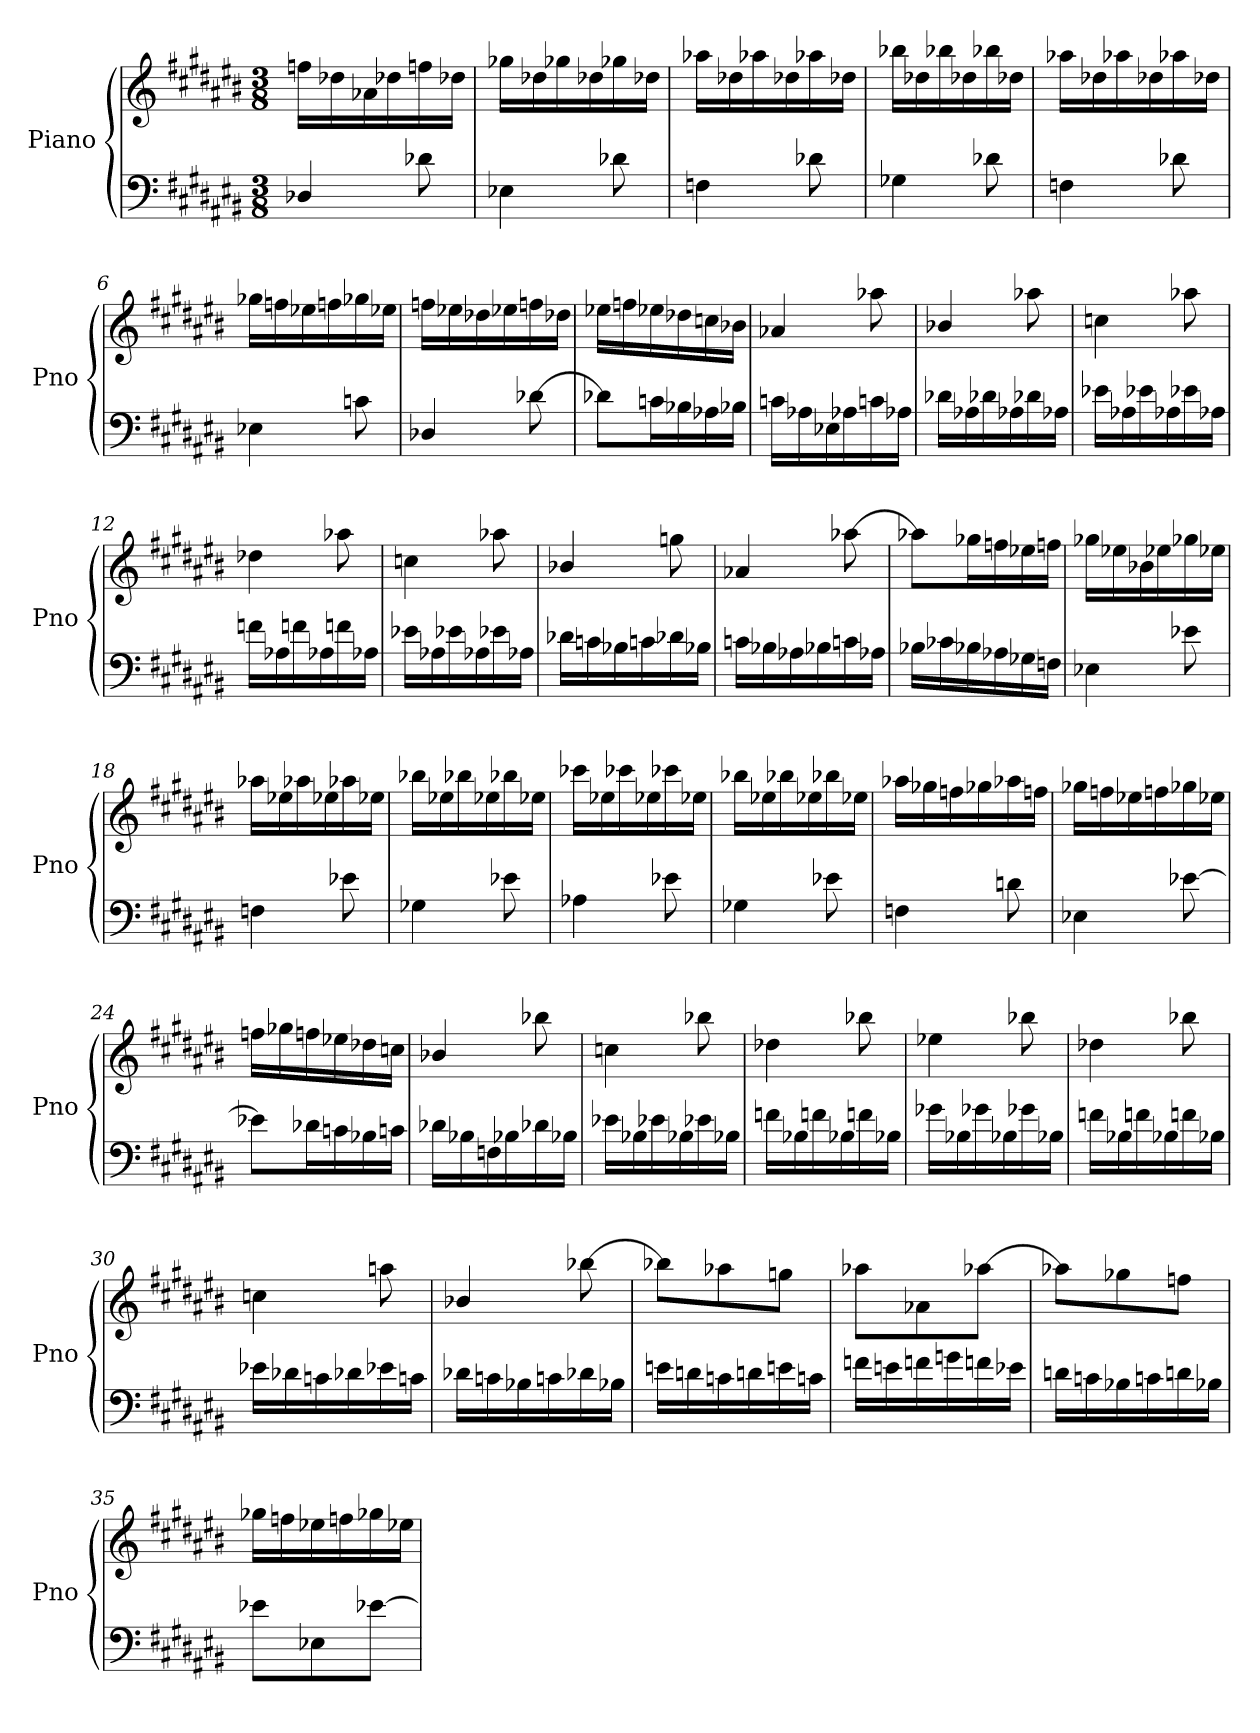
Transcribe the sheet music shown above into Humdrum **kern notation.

**kern	**kern
*part1	*part1
*staff2	*staff1
*I"Piano	*
*I'Pno	*
*clefF4	*clefG2
*k[f#c#g#d#a#e#b#]	*k[f#c#g#d#a#e#b#]
*M3/8	*M3/8
=1	=1
4D-Xi/	16ffni\LL
.	16dd-Xi\
.	16a-Xi\
.	16dd-Xi\
8d-Xi\	16ffni\
.	16dd-Xi\JJ
=2	=2
4E-Xi\	16gg-Xi\LL
.	16dd-Xi\
.	16gg-Xi\
.	16dd-Xi\
8d-Xi\	16gg-Xi\
.	16dd-Xi\JJ
=3	=3
4Fni\	16aa-Xi\LL
.	16dd-Xi\
.	16aa-Xi\
.	16dd-Xi\
8d-Xi\	16aa-Xi\
.	16dd-Xi\JJ
=4	=4
4G-Xi\	16bb-Xi\LL
.	16dd-Xi\
.	16bb-Xi\
.	16dd-Xi\
8d-Xi\	16bb-Xi\
.	16dd-Xi\JJ
=5	=5
4Fni\	16aa-Xi\LL
.	16dd-Xi\
.	16aa-Xi\
.	16dd-Xi\
8d-Xi\	16aa-Xi\
.	16dd-Xi\JJ
=6	=6
4E-Xi\	16gg-Xi\LL
.	16ffni\
.	16ee-Xi\
.	16ffni\
8cni\	16gg-Xi\
.	16ee-Xi\JJ
!!LO:LB:g=z
=7	=7
4D-Xi/	16ffni\LL
.	16ee-Xi\
.	16dd-Xi\
.	16ee-Xi\
[8d-Xi\	16ffni\
.	16dd-Xi\JJ
=8	=8
8d-Xi\L]	16ee-Xi\LL
.	16ffni\
16cni\L	16ee-Xi\
16B-Xi\	16dd-Xi\
16A-Xi\	16ccni\
16B-Xi\JJ	16b-Xi\JJ
=9	=9
16cni\LL	4a-Xi/
16A-Xi\	.
16E-Xi\	.
16A-Xi\	.
16cni\	8aa-Xi\
16A-Xi\JJ	.
=10	=10
16d-Xi\LL	4b-Xi/
16A-Xi\	.
16d-Xi\	.
16A-Xi\	.
16d-Xi\	8aa-Xi\
16A-Xi\JJ	.
=11	=11
16e-Xi\LL	4ccni\
16A-Xi\	.
16e-Xi\	.
16A-Xi\	.
16e-Xi\	8aa-Xi\
16A-Xi\JJ	.
=12	=12
16fni\LL	4dd-Xi\
16A-Xi\	.
16fni\	.
16A-Xi\	.
16fni\	8aa-Xi\
16A-Xi\JJ	.
=13	=13
16e-Xi\LL	4ccni\
16A-Xi\	.
16e-Xi\	.
16A-Xi\	.
16e-Xi\	8aa-Xi\
16A-Xi\JJ	.
!!LO:LB:g=z
=14	=14
16d-Xi\LL	4b-Xi/
16cni\	.
16B-Xi\	.
16cni\	.
16d-Xi\	8ggni\
16B-Xi\JJ	.
=15	=15
16cni\LL	4a-Xi/
16B-Xi\	.
16A-Xi\	.
16B-Xi\	.
16cni\	[8aa-Xi\
16A-Xi\JJ	.
=16	=16
16B-Xi\LL	8aa-Xi\L]
16c-Xi\	.
16B-Xi\	16gg-Xi\L
16A-Xi\	16ffni\
16G-Xi\	16ee-Xi\
16Fni\JJ	16ffni\JJ
=17	=17
4E-Xi\	16gg-Xi\LL
.	16ee-Xi\
.	16b-Xi\
.	16ee-Xi\
8e-Xi\	16gg-Xi\
.	16ee-Xi\JJ
=18	=18
4Fni\	16aa-Xi\LL
.	16ee-Xi\
.	16aa-Xi\
.	16ee-Xi\
8e-Xi\	16aa-Xi\
.	16ee-Xi\JJ
=19	=19
4G-Xi\	16bb-Xi\LL
.	16ee-Xi\
.	16bb-Xi\
.	16ee-Xi\
8e-Xi\	16bb-Xi\
.	16ee-Xi\JJ
=20	=20
4A-Xi\	16ccc-Xi\LL
.	16ee-Xi\
.	16ccc-Xi\
.	16ee-Xi\
8e-Xi\	16ccc-Xi\
.	16ee-Xi\JJ
!!LO:LB:g=z
=21	=21
4G-Xi\	16bb-Xi\LL
.	16ee-Xi\
.	16bb-Xi\
.	16ee-Xi\
8e-Xi\	16bb-Xi\
.	16ee-Xi\JJ
=22	=22
4Fni\	16aa-Xi\LL
.	16gg-Xi\
.	16ffni\
.	16gg-Xi\
8dni\	16aa-Xi\
.	16ffni\JJ
=23	=23
4E-Xi\	16gg-Xi\LL
.	16ffni\
.	16ee-Xi\
.	16ffni\
[8e-Xi\	16gg-Xi\
.	16ee-Xi\JJ
=24	=24
8e-Xi\L]	16ffni\LL
.	16gg-Xi\
16d-Xi\L	16ffni\
16cni\	16ee-Xi\
16B-Xi\	16dd-Xi\
16cni\JJ	16ccni\JJ
=25	=25
16d-Xi\LL	4b-Xi/
16B-Xi\	.
16Fni\	.
16B-Xi\	.
16d-Xi\	8bb-Xi\
16B-Xi\JJ	.
=26	=26
16e-Xi\LL	4ccni\
16B-Xi\	.
16e-Xi\	.
16B-Xi\	.
16e-Xi\	8bb-Xi\
16B-Xi\JJ	.
=27	=27
16fni\LL	4dd-Xi\
16B-Xi\	.
16fni\	.
16B-Xi\	.
16fni\	8bb-Xi\
16B-Xi\JJ	.
!!LO:LB:g=z
=28	=28
16g-Xi\LL	4ee-Xi\
16B-Xi\	.
16g-Xi\	.
16B-Xi\	.
16g-Xi\	8bb-Xi\
16B-Xi\JJ	.
=29	=29
16fni\LL	4dd-Xi\
16B-Xi\	.
16fni\	.
16B-Xi\	.
16fni\	8bb-Xi\
16B-Xi\JJ	.
=30	=30
16e-Xi\LL	4ccni\
16d-Xi\	.
16cni\	.
16d-Xi\	.
16e-Xi\	8aani\
16cni\JJ	.
=31	=31
16d-Xi\LL	4b-Xi/
16cni\	.
16B-Xi\	.
16cni\	.
16d-Xi\	[8bb-Xi\
16B-Xi\JJ	.
=32	=32
16eni\LL	8bb-Xi\L]
16dni\	.
16cni\	8aa-Xi\
16dni\	.
16eni\	8ggni\J
16cni\JJ	.
=33	=33
16fni\LL	8aa-Xi\L
16eni\	.
16fni\	8a-Xi\
16gni\	.
16fni\	[8aa-Xi\J
16e-Xi\JJ	.
!!LO:PB:g=z
=34	=34
16dni\LL	8aa-Xi\L]
16cni\	.
16B-Xi\	8gg-Xi\
16cni\	.
16dni\	8ffni\J
16B-Xi\JJ	.
=35	=35
8e-Xi\L	16gg-Xi\LL
.	16ffni\
8E-Xi\	16ee-Xi\
.	16ffni\
[8e-Xi\J	16gg-Xi\
.	16ee-Xi\JJ
=	=
*-	*-
